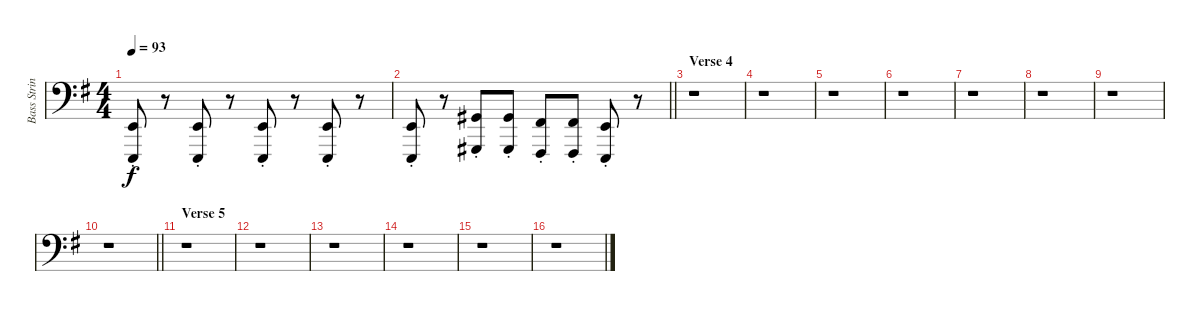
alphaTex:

\track ("Bass Strings - Arjen Lucassen" "Bass Strin") {instrument stringensemble1}
\staff {score}
\tuning (C3 G2 D2 A1 E1 B0) {hide}
\ts (4 4)
\tempo 93
\clef f4
\ks eminor
(2.3{st} 0.5{st}).8{dy f} r.8 (2.3{st} 0.5{st}).8 r.8 (2.3{st} 0.5{st}).8 r.8 (2.3{st} 0.5{st}).8 r.8 |
\barLineRight lightlight
(2.3{st} 0.5{st}).8 r.8 (1.2{st} 4.5{st}).8 (1.2{st} 4.5{st}).8 (4.3{st} 2.5{st}).8 (4.3{st} 2.5{st}).8 (2.3{st} 0.5{st}).8 r.8 |
\section ("" "Verse 4")
r.1 |
r.1 |
r.1 |
r.1 |
r.1 |
r.1 |
r.1 |
\barLineRight lightlight
r.1 |
\section ("" "Verse 5")
r.1 |
r.1 |
r.1 |
r.1 |
r.1 |
r.1
